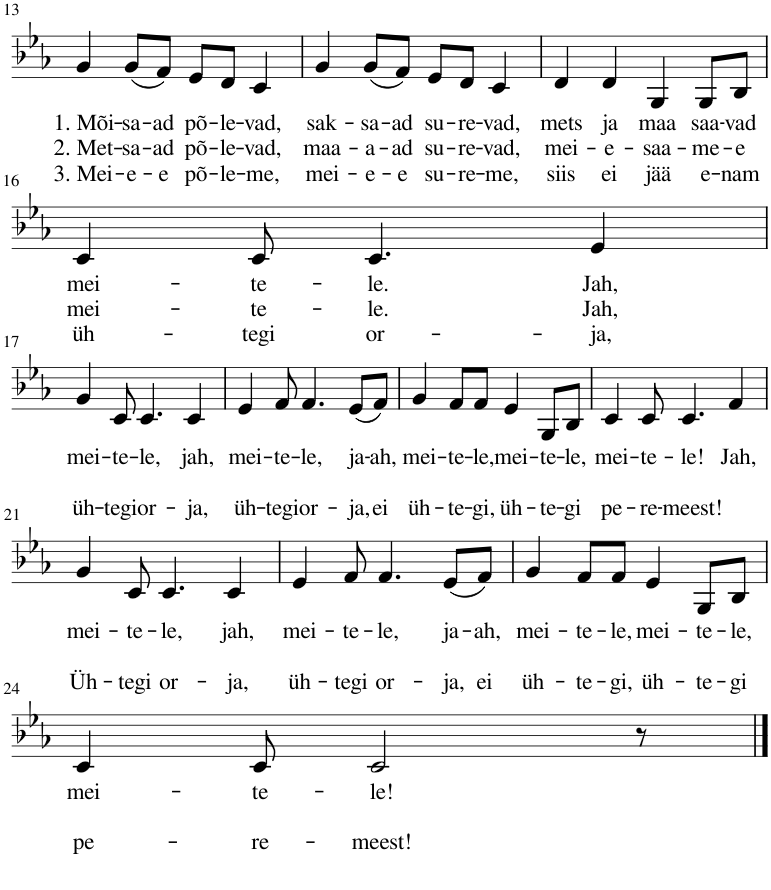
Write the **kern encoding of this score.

**kern	**text	**text	**text
*part1	*part1	*part1	*part1
*staff1	*staff1	*staff1	*staff1
*I"Piano	*	*	*
*I'Pno.	*	*	*
!!LO:PB:g=z
*clefG2	*	*	*
*k[b-e-a-]	*	*	*
*M4/4	*	*	*
*met(c)	*	*	*
=13	=13	=13	=13
!	!LO:LY:b	!LO:LY:b	!LO:LY:b
4g/	1. Mõi-	2. Met-	3. Mei-
!	!LO:LY:b	!LO:LY:b	!LO:LY:b
(8g/L	-sa-	-sa-	-e-
!	!LO:LY:b	!LO:LY:b	!LO:LY:b
8f/J)	-ad	-ad	-e
!	!LO:LY:b	!LO:LY:b	!LO:LY:b
8e-/L	põ-	põ-	põ-
!	!LO:LY:b	!LO:LY:b	!LO:LY:b
8d/J	-le-	-le-	-le-
!	!LO:LY:b	!LO:LY:b	!LO:LY:b
4c/	-vad,	-vad,	-me,
=14	=14	=14	=14
!	!LO:LY:b	!LO:LY:b	!LO:LY:b
4g/	sak-	maa-	mei-
!	!LO:LY:b	!LO:LY:b	!LO:LY:b
(8g/L	-sa-	-a-	-e-
!	!LO:LY:b	!LO:LY:b	!LO:LY:b
8f/J)	-ad	-ad	-e
!	!LO:LY:b	!LO:LY:b	!LO:LY:b
8e-/L	su-	su-	su-
!	!LO:LY:b	!LO:LY:b	!LO:LY:b
8d/J	-re-	-re-	-re-
!	!LO:LY:b	!LO:LY:b	!LO:LY:b
4c/	-vad,	-vad,	-me,
=15	=15	=15	=15
!	!LO:LY:b	!LO:LY:b	!LO:LY:b
4d/	mets	mei-	siis
!	!LO:LY:b	!LO:LY:b	!LO:LY:b
4d/	ja	-e-	ei
!	!LO:LY:b	!LO:LY:b	!LO:LY:b
4G/	maa	-saa-	jää
!	!LO:LY:b	!LO:LY:b	!LO:LY:b
8G/L	saa-	-me-	e-
!	!LO:LY:b	!LO:LY:b	!LO:LY:b
8B-/J	-vad	-e	-nam
!!LO:LB:g=z
=16	=16	=16	=16
!	!LO:LY:b	!LO:LY:b	!LO:LY:b
4c/	mei-	mei-	üh-
!	!LO:LY:b	!LO:LY:b	!LO:LY:b
8c/	-te-	-te-	-tegi
!	!LO:LY:b	!LO:LY:b	!LO:LY:b
4.c/	-le.	-le.	or-
!	!LO:LY:b	!LO:LY:b	!LO:LY:b
4e-/	Jah,	Jah,	-ja,
!!LO:LB:g=z
=17	=17	=17	=17
!	!LO:LY:b	!	!LO:LY:b
4g/	mei-	.	üh-
!	!LO:LY:b	!	!LO:LY:b
8c/	-te-	.	-tegi
!	!LO:LY:b	!	!LO:LY:b
4.c/	-le,	.	or-
!	!LO:LY:b	!	!LO:LY:b
4c/	jah,	.	-ja,
=18	=18	=18	=18
!	!LO:LY:b	!	!LO:LY:b
4e-/	mei-	.	üh-
!	!LO:LY:b	!	!LO:LY:b
8f/	-te-	.	-tegi
!	!LO:LY:b	!	!LO:LY:b
4.f/	-le,	.	or-
!	!LO:LY:b	!	!LO:LY:b
(8e-/L	ja-	.	-ja,
!	!LO:LY:b	!	!LO:LY:b
8f/J)	-ah,	.	ei
=19	=19	=19	=19
!	!LO:LY:b	!	!LO:LY:b
4g/	mei-	.	üh-
!	!LO:LY:b	!	!LO:LY:b
8f/L	-te-	.	-te-
!	!LO:LY:b	!	!LO:LY:b
8f/J	-le,	.	-gi,
!	!LO:LY:b	!	!LO:LY:b
4e-/	mei-	.	üh-
!	!LO:LY:b	!	!LO:LY:b
8G/L	-te-	.	-te-
!	!LO:LY:b	!	!LO:LY:b
8B-/J	-le,	.	-gi
=20	=20	=20	=20
!	!LO:LY:b	!	!LO:LY:b
4c/	mei-	.	pe-
!	!LO:LY:b	!	!LO:LY:b
8c/	-te-	.	-re-
!	!LO:LY:b	!	!LO:LY:b
4.c/	-le!	.	-meest!
!	!LO:LY:b	!	!
4f/	Jah,	.	.
!!LO:LB:g=z
=21	=21	=21	=21
!	!LO:LY:b	!	!LO:LY:b
4g/	mei-	.	Üh-
!	!LO:LY:b	!	!LO:LY:b
8c/	-te-	.	-tegi
!	!LO:LY:b	!	!LO:LY:b
4.c/	-le,	.	or-
!	!LO:LY:b	!	!LO:LY:b
4c/	jah,	.	-ja,
=22	=22	=22	=22
!	!LO:LY:b	!	!LO:LY:b
4e-/	mei-	.	üh-
!	!LO:LY:b	!	!LO:LY:b
8f/	-te-	.	-tegi
!	!LO:LY:b	!	!LO:LY:b
4.f/	-le,	.	or-
!	!LO:LY:b	!	!LO:LY:b
(8e-/L	ja-	.	-ja,
!	!LO:LY:b	!	!LO:LY:b
8f/J)	-ah,	.	ei
=23	=23	=23	=23
!	!LO:LY:b	!	!LO:LY:b
4g/	mei-	.	üh-
!	!LO:LY:b	!	!LO:LY:b
8f/L	-te-	.	-te-
!	!LO:LY:b	!	!LO:LY:b
8f/J	-le,	.	-gi,
!	!LO:LY:b	!	!LO:LY:b
4e-/	mei-	.	üh-
!	!LO:LY:b	!	!LO:LY:b
8G/L	-te-	.	-te-
!	!LO:LY:b	!	!LO:LY:b
8B-/J	-le,	.	-gi
!!LO:LB:g=z
=24	=24	=24	=24
!	!LO:LY:b	!	!LO:LY:b
4c/	mei-	.	pe-
!	!LO:LY:b	!	!LO:LY:b
8c/	-te-	.	-re-
!	!LO:LY:b	!	!LO:LY:b
2c/	-le!	.	-meest!
8r	.	.	.
==	==	==	==
*-	*-	*-	*-
